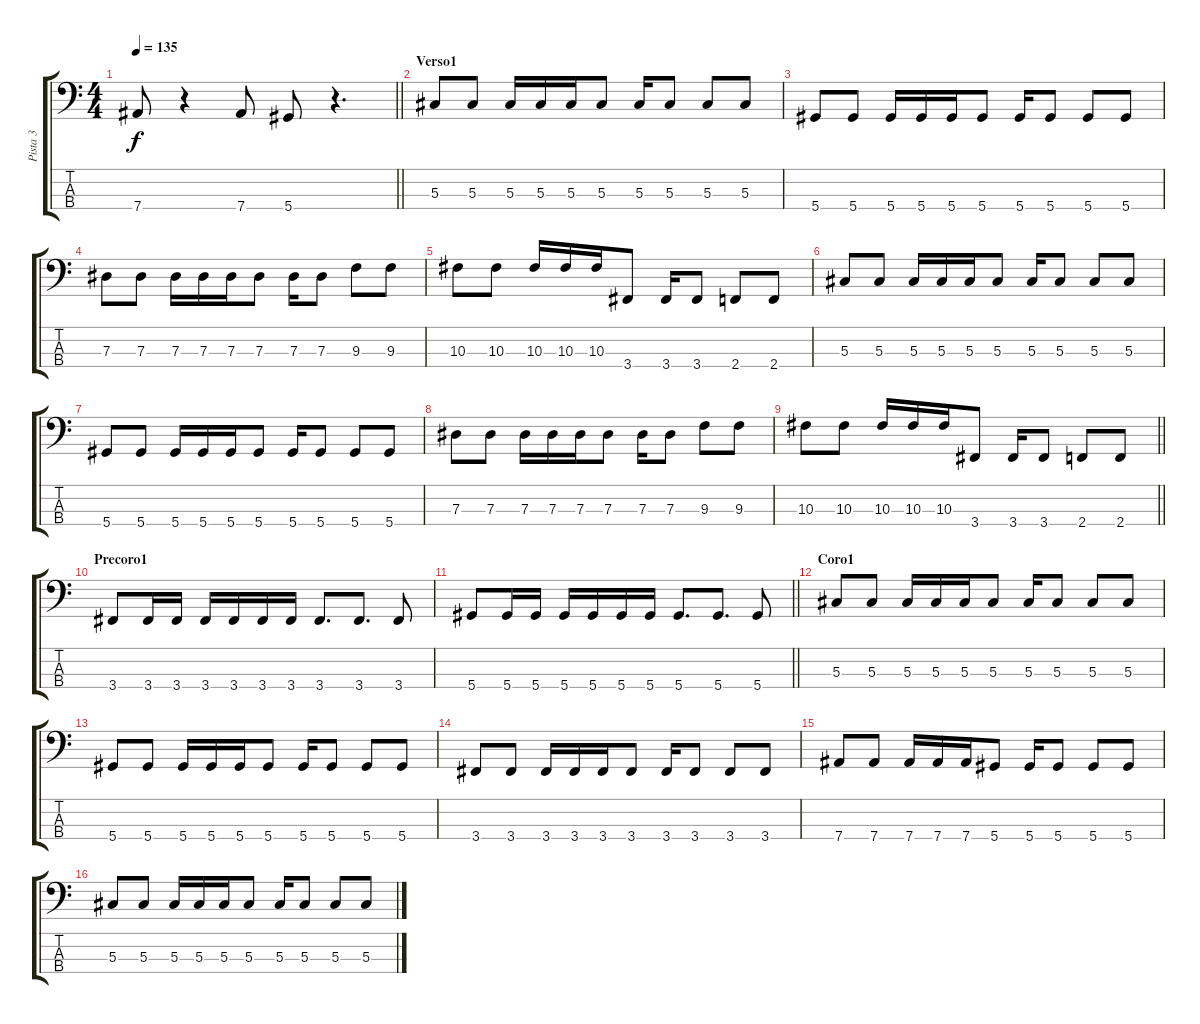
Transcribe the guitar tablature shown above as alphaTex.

\track ("Pista 3" "Pista 3") {instrument electricbasspick}
\staff {score tabs}
\tuning (Gb2 Db2 Ab1 Eb1) {hide}
\ts (4 4)
\tempo 135
\clef f4
\barLineRight lightlight
\ks c
7.4.8{dy f} r.4 7.4.8 5.4.8 r.4{d} |
\section ("" "Verso1")
5.3.8 5.3.8 5.3.16 5.3.16 5.3.16 5.3.8 5.3.16 5.3.8 5.3.8 5.3.8 |
5.4.8 5.4.8 5.4.16 5.4.16 5.4.16 5.4.8 5.4.16 5.4.8 5.4.8 5.4.8 |
7.3.8 7.3.8 7.3.16 7.3.16 7.3.16 7.3.8 7.3.16 7.3.8 9.3.8 9.3.8 |
10.3.8 10.3.8 10.3.16 10.3.16 10.3.16 3.4.8 3.4.16 3.4.8 2.4.8 2.4.8 |
5.3.8 5.3.8 5.3.16 5.3.16 5.3.16 5.3.8 5.3.16 5.3.8 5.3.8 5.3.8 |
5.4.8 5.4.8 5.4.16 5.4.16 5.4.16 5.4.8 5.4.16 5.4.8 5.4.8 5.4.8 |
7.3.8 7.3.8 7.3.16 7.3.16 7.3.16 7.3.8 7.3.16 7.3.8 9.3.8 9.3.8 |
\barLineRight lightlight
10.3.8 10.3.8 10.3.16 10.3.16 10.3.16 3.4.8 3.4.16 3.4.8 2.4.8 2.4.8 |
\section ("" "Precoro1")
3.4.8 3.4.16 3.4.16 3.4.16 3.4.16 3.4.16 3.4.16 3.4.8{d} 3.4.8{d} 3.4.8 |
\barLineRight lightlight
5.4.8 5.4.16 5.4.16 5.4.16 5.4.16 5.4.16 5.4.16 5.4.8{d} 5.4.8{d} 5.4.8 |
\section ("" "Coro1")
5.3.8 5.3.8 5.3.16 5.3.16 5.3.16 5.3.8 5.3.16 5.3.8 5.3.8 5.3.8 |
5.4.8 5.4.8 5.4.16 5.4.16 5.4.16 5.4.8 5.4.16 5.4.8 5.4.8 5.4.8 |
3.4.8 3.4.8 3.4.16 3.4.16 3.4.16 3.4.8 3.4.16 3.4.8 3.4.8 3.4.8 |
7.4.8 7.4.8 7.4.16 7.4.16 7.4.16 5.4.8 5.4.16 5.4.8 5.4.8 5.4.8 |
5.3.8 5.3.8 5.3.16 5.3.16 5.3.16 5.3.8 5.3.16 5.3.8 5.3.8 5.3.8
